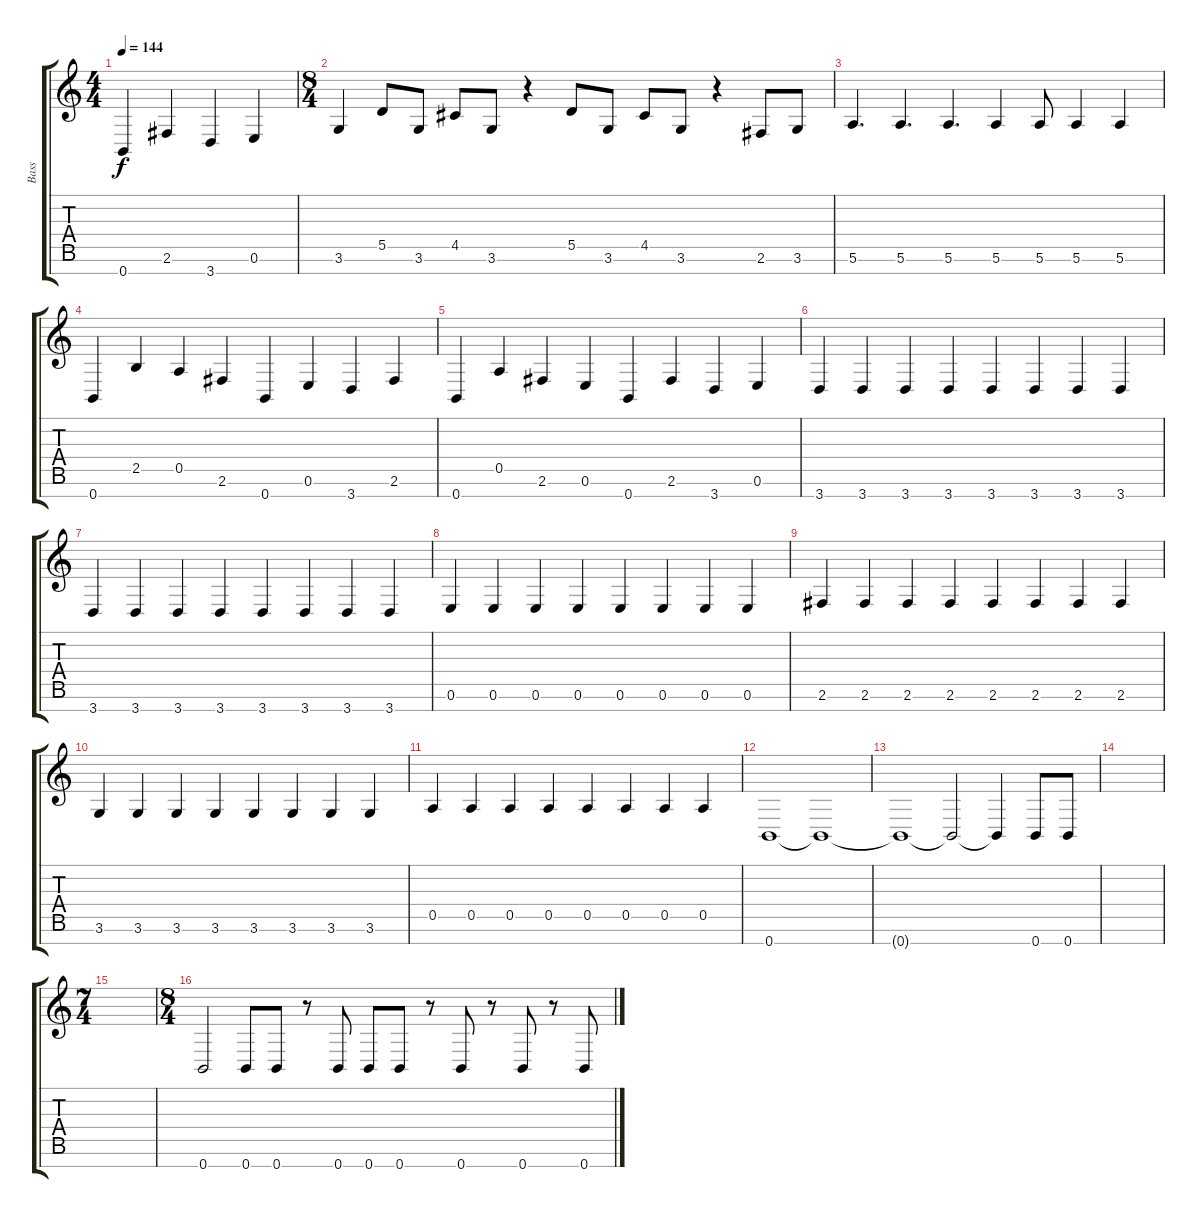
\track ("Bass" "Bass") {instrument electricbassfinger}
\staff {score tabs}
\tuning (E4 B3 G3 D3 A2 E2 B1) {hide}
\ts (4 4)
\tempo 144
\clef g2
\ks c
0.7.4{dy f} 2.6.4 3.7.4 0.6.4 |
\ts (8 4)
3.6.4 5.5.8 3.6.8 4.5.8 3.6.8 r.4 5.5.8 3.6.8 4.5.8 3.6.8 r.4 2.6.8 3.6.8 |
5.6.4{d} 5.6.4{d} 5.6.4{d} 5.6.4 5.6.8 5.6.4 5.6.4 |
0.7.4 2.5.4 0.5.4 2.6.4 0.7.4 0.6.4 3.7.4 2.6.4 |
0.7.4 0.5.4 2.6.4 0.6.4 0.7.4 2.6.4 3.7.4 0.6.4 |
3.7.4 3.7.4 3.7.4 3.7.4 3.7.4 3.7.4 3.7.4 3.7.4 |
3.7.4 3.7.4 3.7.4 3.7.4 3.7.4 3.7.4 3.7.4 3.7.4 |
0.6.4 0.6.4 0.6.4 0.6.4 0.6.4 0.6.4 0.6.4 0.6.4 |
2.6.4 2.6.4 2.6.4 2.6.4 2.6.4 2.6.4 2.6.4 2.6.4 |
3.6.4 3.6.4 3.6.4 3.6.4 3.6.4 3.6.4 3.6.4 3.6.4 |
0.5.4 0.5.4 0.5.4 0.5.4 0.5.4 0.5.4 0.5.4 0.5.4 |
0.7.1 0.7{t}.1 |
0.7{t}.1 0.7{t}.2 0.7{t}.4 0.7.8 0.7.8 |
|
\ts (7 4)
|
\ts (8 4)
0.7.2 0.7.8 0.7.8 r.8 0.7.8 0.7.8 0.7.8 r.8 0.7.8 r.8 0.7.8 r.8 0.7.8
